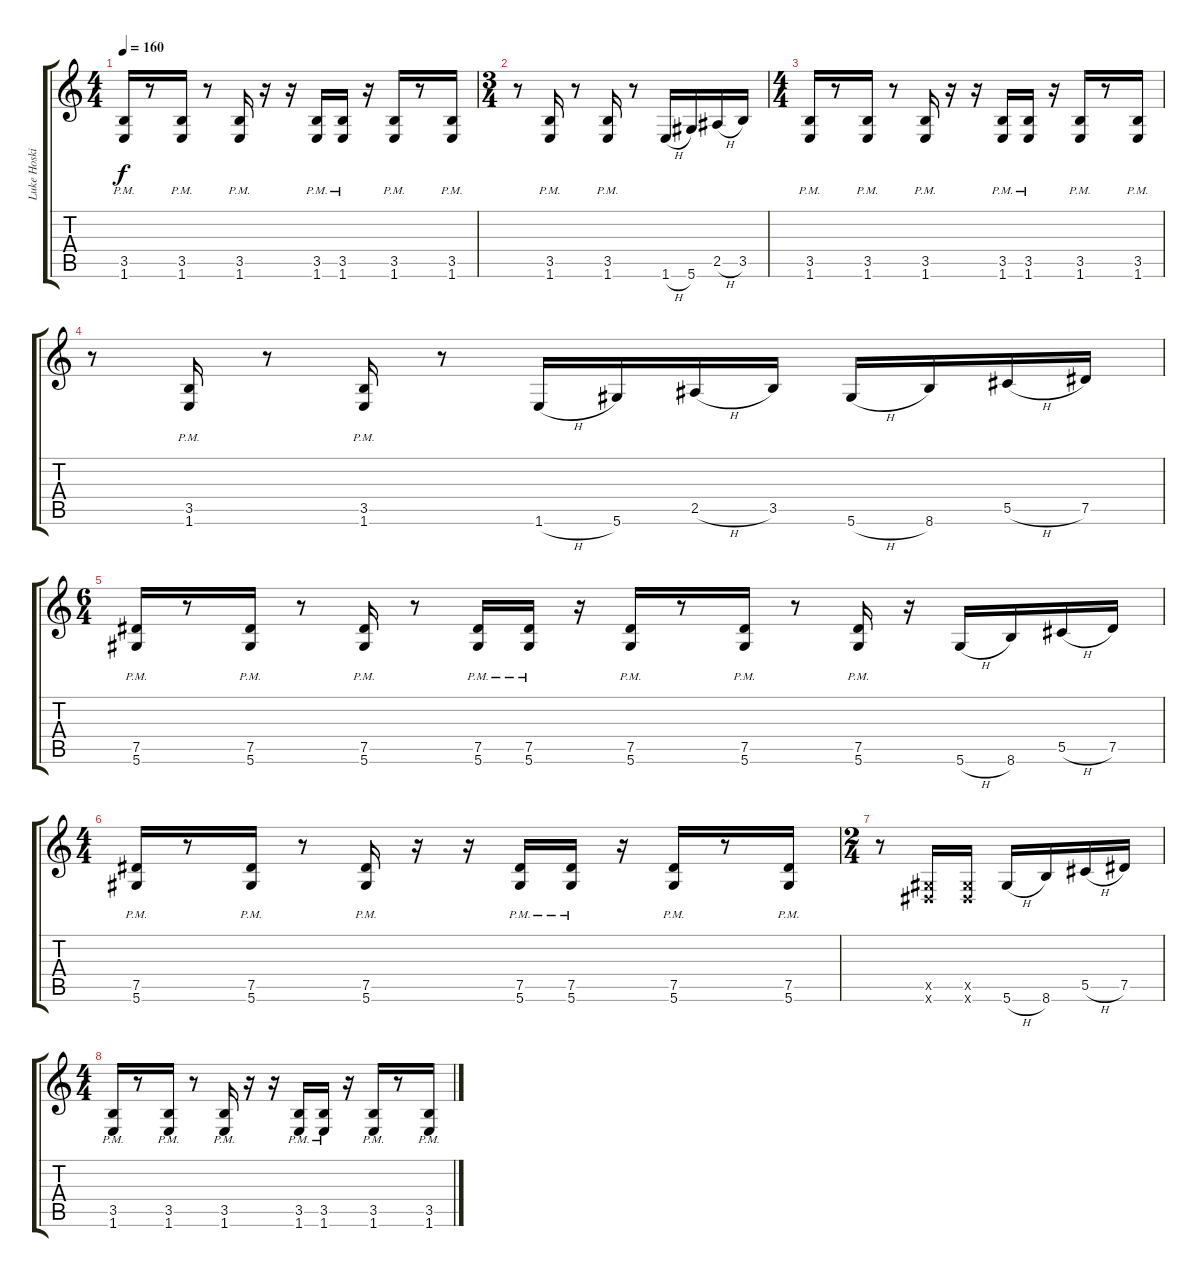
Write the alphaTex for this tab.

\track ("Luke Hoskin" "Luke Hoski") {instrument distortionguitar}
\staff {score tabs}
\tuning (Eb4 Bb3 Gb3 Db3 Ab2 Eb2) {hide}
\ts (4 4)
\tempo 160
\clef g2
\ks c
(3.5{pm} 1.6{pm}).16{dy f} r.8 (3.5{pm} 1.6{pm}).16 r.8 (3.5{pm} 1.6{pm}).16 r.16 r.16 (3.5{pm} 1.6{pm}).16 (3.5{pm} 1.6{pm}).16 r.16 (3.5{pm} 1.6{pm}).16 r.8 (3.5{pm} 1.6{pm}).16 |
\ts (3 4)
r.8 (3.5{pm} 1.6{pm}).16 r.8 (3.5{pm} 1.6{pm}).16 r.8 1.6{h}.16 5.6.16 2.5{h}.16 3.5.16 |
\ts (4 4)
(3.5{pm} 1.6{pm}).16 r.8 (3.5{pm} 1.6{pm}).16 r.8 (3.5{pm} 1.6{pm}).16 r.16 r.16 (3.5{pm} 1.6{pm}).16 (3.5{pm} 1.6{pm}).16 r.16 (3.5{pm} 1.6{pm}).16 r.8 (3.5{pm} 1.6{pm}).16 |
r.8 (3.5{pm} 1.6{pm}).16 r.8 (3.5{pm} 1.6{pm}).16 r.8 1.6{h}.16 5.6.16 2.5{h}.16 3.5.16 5.6{h}.16 8.6.16 5.5{h}.16 7.5.16 |
\ts (6 4)
(7.5{pm} 5.6{pm}).16 r.8 (7.5{pm} 5.6{pm}).16 r.8 (7.5{pm} 5.6{pm}).16 r.8 (7.5{pm} 5.6{pm}).16 (7.5{pm} 5.6{pm}).16 r.16 (7.5{pm} 5.6{pm}).16 r.8 (7.5{pm} 5.6{pm}).16 r.8 (7.5{pm} 5.6{pm}).16 r.16 5.6{h}.16 8.6.16 5.5{h}.16 7.5.16 |
\ts (4 4)
(7.5{pm} 5.6{pm}).16 r.8 (7.5{pm} 5.6{pm}).16 r.8 (7.5{pm} 5.6{pm}).16 r.16 r.16 (7.5{pm} 5.6{pm}).16 (7.5{pm} 5.6{pm}).16 r.16 (7.5{pm} 5.6{pm}).16 r.8 (7.5{pm} 5.6{pm}).16 |
\ts (2 4)
r.8 (0.5{x} 0.6{x}).16 (0.5{x} 0.6{x}).16 5.6{h}.16 8.6.16 5.5{h}.16 7.5.16 |
\ts (4 4)
(3.5{pm} 1.6{pm}).16 r.8 (3.5{pm} 1.6{pm}).16 r.8 (3.5{pm} 1.6{pm}).16 r.16 r.16 (3.5{pm} 1.6{pm}).16 (3.5{pm} 1.6{pm}).16 r.16 (3.5{pm} 1.6{pm}).16 r.8 (3.5{pm} 1.6{pm}).16
